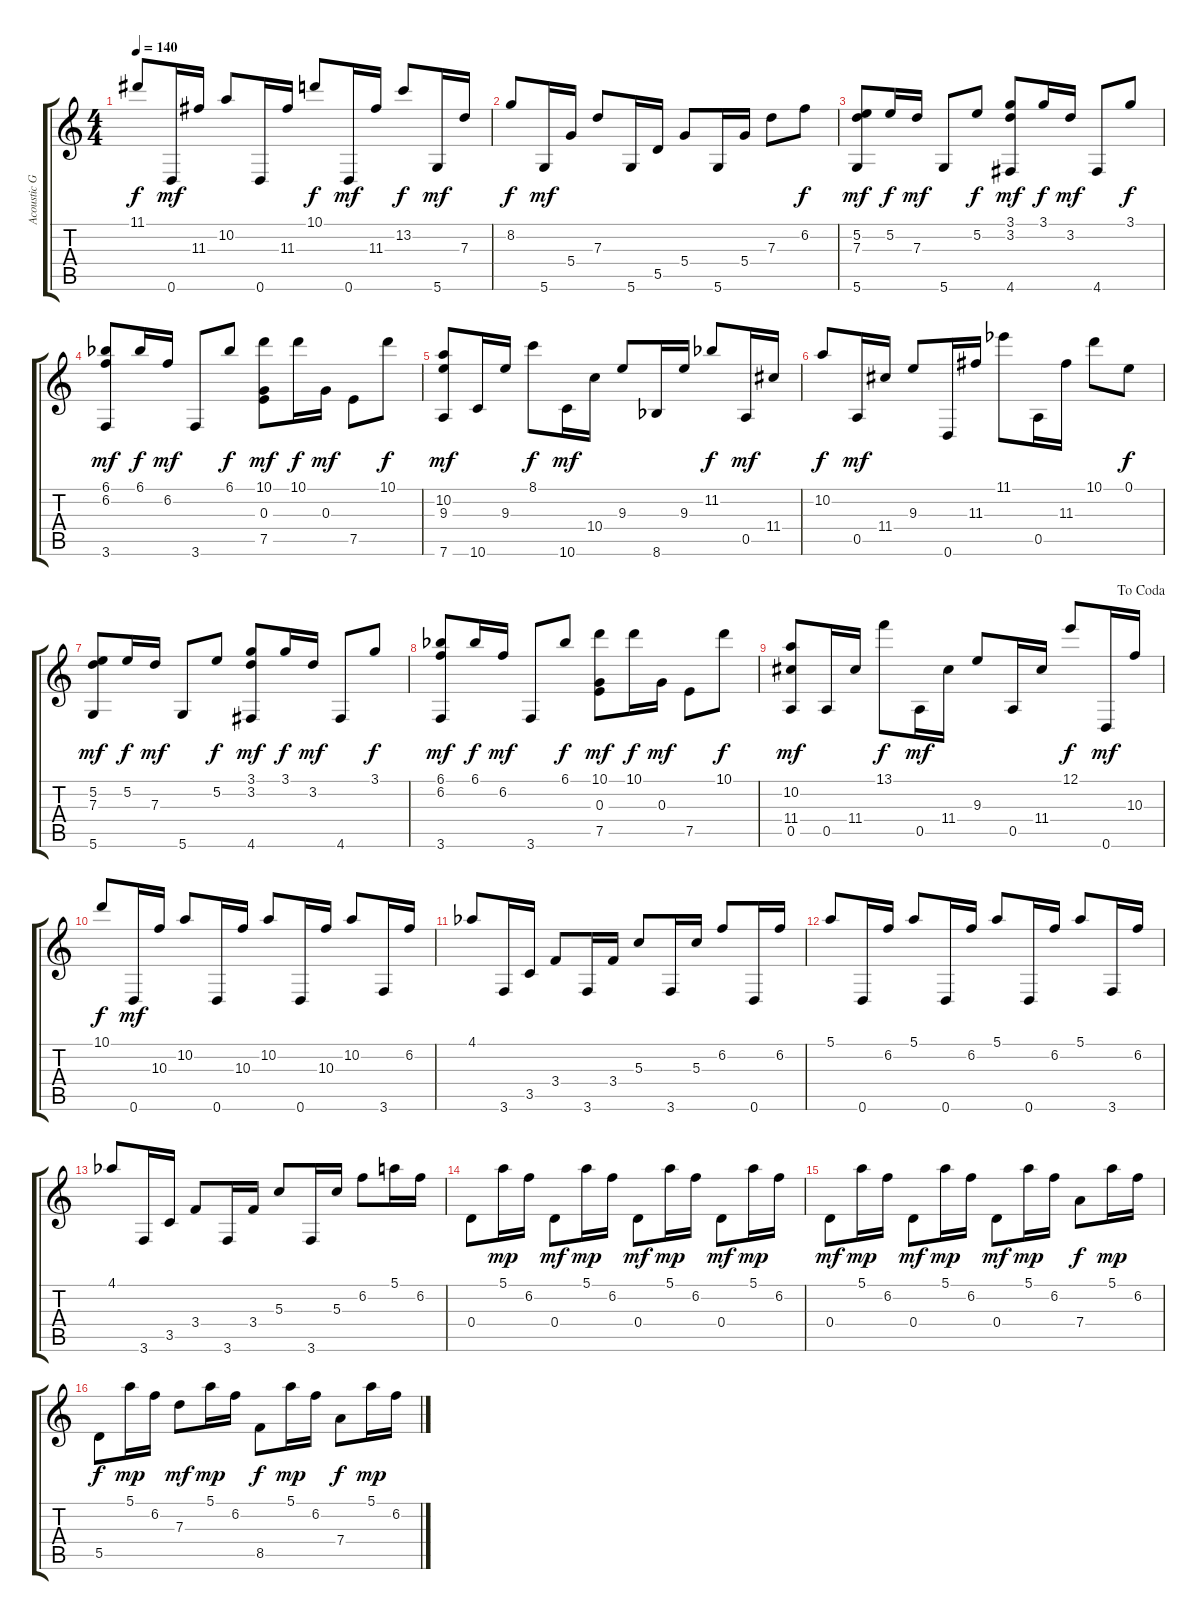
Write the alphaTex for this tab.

\track ("Acoustic Guitar" "Acoustic G") {instrument acousticguitarnylon}
\staff {score tabs}
\tuning (E4 B3 G3 D3 A2 D2) {hide}
\ts (4 4)
\tempo 140
\clef g2
\ks c
11.1.8{dy f} 0.6.16{dy mf} 11.3.16 10.2.8 0.6.16 11.3.16 10.1.8{dy f} 0.6.16{dy mf} 11.3.16 13.2.8{dy f} 5.6.16{dy mf} 7.3.16 |
8.2.8{dy f} 5.6.16{dy mf} 5.4.16 7.3.8 5.6.16 5.5.16 5.4.8 5.6.16 5.4.16 7.3.8 6.2.8{dy f} |
(5.2 7.3 5.6).8{dy mf} 5.2.16{dy f} 7.3.16{dy mf} 5.6.8 5.2.8{dy f} (3.1 3.2 4.6).8{dy mf} 3.1.16{dy f} 3.2.16{dy mf} 4.6.8 3.1.8{dy f} |
(6.1{acc b} 6.2 3.6).8{dy mf} 6.1{acc b}.16{dy f} 6.2.16{dy mf} 3.6.8 6.1{acc b}.8{dy f} (10.1 0.3 7.5).8{dy mf} 10.1.16{dy f} 0.3.16{dy mf} 7.5.8 10.1.8{dy f} |
(10.2 9.3 7.6).8{dy mf} 10.6.16 9.3.16 8.1.8{dy f} 10.6.16{dy mf} 10.4.16 9.3.8 8.6{acc b}.16 9.3.16 11.2{acc b}.8{dy f} 0.5.16{dy mf} 11.4.16 |
10.2.8{dy f} 0.5.16{dy mf} 11.4.16 9.3.8 0.6.16 11.3.16 11.1{acc b}.8 0.5.16 11.3.16 10.1.8 0.1.8{dy f} |
(5.2 7.3 5.6).8{dy mf} 5.2.16{dy f} 7.3.16{dy mf} 5.6.8 5.2.8{dy f} (3.1 3.2 4.6).8{dy mf} 3.1.16{dy f} 3.2.16{dy mf} 4.6.8 3.1.8{dy f} |
(6.1{acc b} 6.2 3.6).8{dy mf} 6.1{acc b}.16{dy f} 6.2.16{dy mf} 3.6.8 6.1{acc b}.8{dy f} (10.1 0.3 7.5).8{dy mf} 10.1.16{dy f} 0.3.16{dy mf} 7.5.8 10.1.8{dy f} |
\jump dacoda
(10.2 11.4 0.5).8{dy mf} 0.5.16 11.4.16 13.1.8{dy f} 0.5.16{dy mf} 11.4.16 9.3.8 0.5.16 11.4.16 12.1.8{dy f} 0.6.16{dy mf} 10.3.16 |
10.1.8{dy f} 0.6.16{dy mf} 10.3.16 10.2.8 0.6.16 10.3.16 10.2.8 0.6.16 10.3.16 10.2.8 3.6.16 6.2.16 |
4.1{acc b}.8 3.6.16 3.5.16 3.4.8 3.6.16 3.4.16 5.3.8 3.6.16 5.3.16 6.2.8 0.6.16 6.2.16 |
5.1.8 0.6.16 6.2.16 5.1.8 0.6.16 6.2.16 5.1.8 0.6.16 6.2.16 5.1.8 3.6.16 6.2.16 |
4.1{acc b}.8 3.6.16 3.5.16 3.4.8 3.6.16 3.4.16 5.3.8 3.6.16 5.3.16 6.2.8 5.1.16 6.2.16 |
0.4.8 5.1.16{dy mp} 6.2.16 0.4.8{dy mf} 5.1.16{dy mp} 6.2.16 0.4.8{dy mf} 5.1.16{dy mp} 6.2.16 0.4.8{dy mf} 5.1.16{dy mp} 6.2.16 |
0.4.8{dy mf} 5.1.16{dy mp} 6.2.16 0.4.8{dy mf} 5.1.16{dy mp} 6.2.16 0.4.8{dy mf} 5.1.16{dy mp} 6.2.16 7.4.8{dy f} 5.1.16{dy mp} 6.2.16 |
5.5.8{dy f} 5.1.16{dy mp} 6.2.16 7.3.8{dy mf} 5.1.16{dy mp} 6.2.16 8.5.8{dy f} 5.1.16{dy mp} 6.2.16 7.4.8{dy f} 5.1.16{dy mp} 6.2.16
